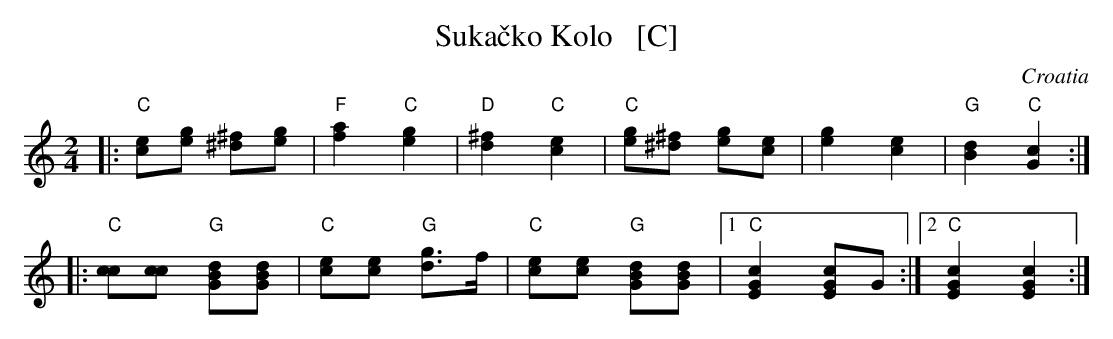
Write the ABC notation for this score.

X:1
T: Suka\vcko Kolo   [C]
O: Croatia
M: 2/4
L: 1/8
K: C
|:\
"C"[ec][ge] [^f^d][ge] | "F"[a2f2] "C"[g2e2] | "D"[^f2d2] "C"[e2c2] |\
"C"[ge][^f^d] [ge][ec] | [g2e2] [e2c2] | "G"[d2B2] "C"[c2G2] :|
|:\
"C"[cc][cc] "G"[dBG][dBG] | "C"[ec][ec] "G"[gd]>f |\
"C"[ec][ec] "G"[dBG][dBG] |1 "C"[c2G2E2] [cGE]G :|2 "C"[c2G2E2] [c2G2E2] :|
